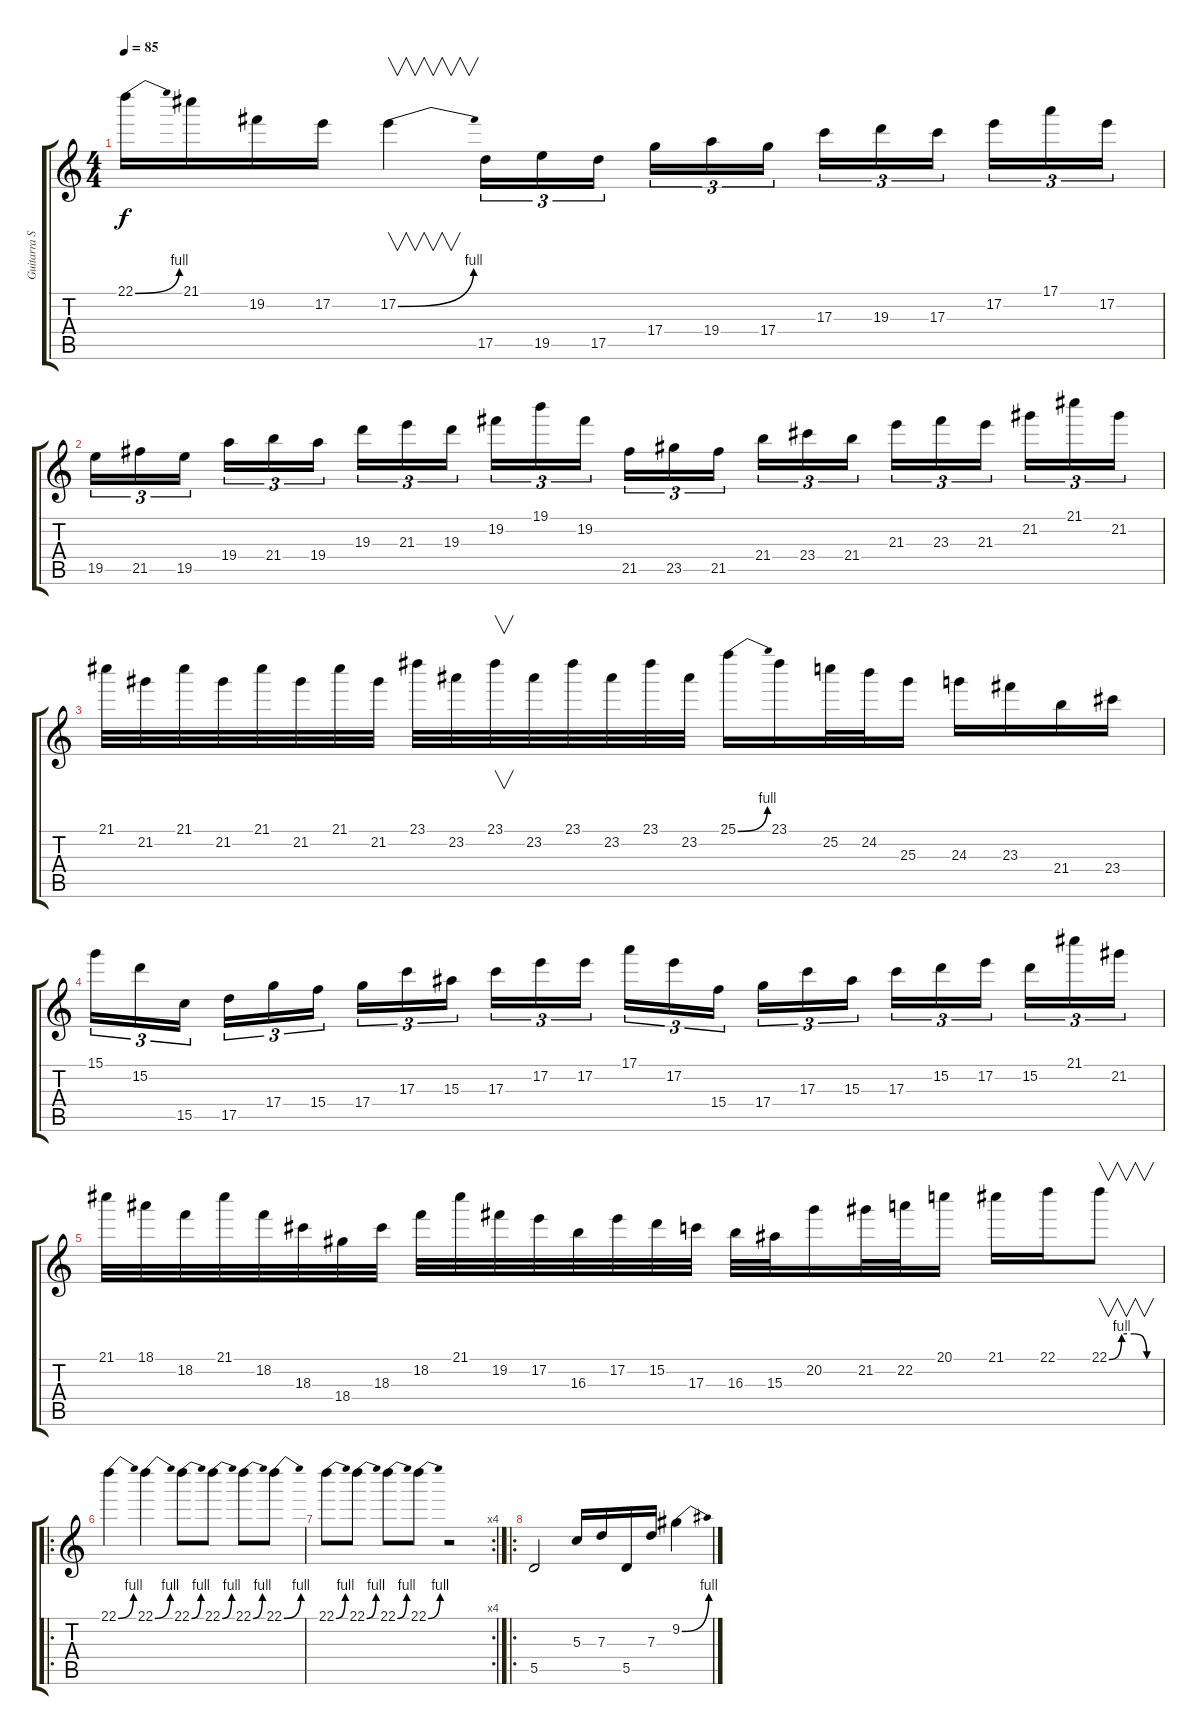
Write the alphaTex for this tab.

\track ("Guitarra Solista" "Guitarra S") {instrument distortionguitar}
\staff {score tabs}
\tuning (E4 B3 G3 D3 A2 E2) {hide}
\ts (4 4)
\tempo 85
\clef g2
\ks c
22.1{be (bend 0 0 60 4)}.16{dy f} 21.1.16 19.2.16 17.2.16 17.2{be (bend 0 0 60 4)}.4{v} 17.5.16{tu (3 2)} 19.5.16{tu (3 2)} 17.5.16{tu (3 2)} 17.4.16{tu (3 2)} 19.4.16{tu (3 2)} 17.4.16{tu (3 2)} 17.3.16{tu (3 2)} 19.3.16{tu (3 2)} 17.3.16{tu (3 2)} 17.2.16{tu (3 2)} 17.1.16{tu (3 2)} 17.2.16{tu (3 2)} |
19.5.16{tu (3 2)} 21.5.16{tu (3 2)} 19.5.16{tu (3 2)} 19.4.16{tu (3 2)} 21.4.16{tu (3 2)} 19.4.16{tu (3 2)} 19.3.16{tu (3 2)} 21.3.16{tu (3 2)} 19.3.16{tu (3 2)} 19.2.16{tu (3 2)} 19.1.16{tu (3 2)} 19.2.16{tu (3 2)} 21.5.16{tu (3 2)} 23.5.16{tu (3 2)} 21.5.16{tu (3 2)} 21.4.16{tu (3 2)} 23.4.16{tu (3 2)} 21.4.16{tu (3 2)} 21.3.16{tu (3 2)} 23.3.16{tu (3 2)} 21.3.16{tu (3 2)} 21.2.16{tu (3 2)} 21.1.16{tu (3 2)} 21.2.16{tu (3 2)} |
21.1.32 21.2.32 21.1.32 21.2.32 21.1.32 21.2.32 21.1.32 21.2.32 23.1.32 23.2.32 23.1.32{v} 23.2.32 23.1.32 23.2.32 23.1.32 23.2.32 25.1{be (bend 0 0 60 4)}.16 23.1.16 25.2.32 24.2.32 25.3.16 24.3.16 23.3.16 21.4.16 23.4.16 |
15.1.16{tu (3 2)} 15.2.16{tu (3 2)} 15.5.16{tu (3 2)} 17.5.16{tu (3 2)} 17.4.16{tu (3 2)} 15.4.16{tu (3 2)} 17.4.16{tu (3 2)} 17.3.16{tu (3 2)} 15.3.16{tu (3 2)} 17.3.16{tu (3 2)} 17.2.16{tu (3 2)} 17.2.16{tu (3 2)} 17.1.16{tu (3 2)} 17.2.16{tu (3 2)} 15.4.16{tu (3 2)} 17.4.16{tu (3 2)} 17.3.16{tu (3 2)} 15.3.16{tu (3 2)} 17.3.16{tu (3 2)} 15.2.16{tu (3 2)} 17.2.16{tu (3 2)} 15.2.16{tu (3 2)} 21.1.16{tu (3 2)} 21.2.16{tu (3 2)} |
21.1.32 18.1.32 18.2.32 21.1.32 18.2.32 18.3.32 18.4.32 18.3.32 18.2.32 21.1.32 19.2.32 17.2.32 16.3.32 17.2.32 15.2.32 17.3.32 16.3.32 15.3.32 20.2.16 21.2.32 22.2.32 20.1.16 21.1.16 22.1.16 22.1{be (custom 0 0 15 4 30 4 45 0 60 0)}.8{v} |
\ro
22.1{be (bend 0 0 60 4)}.4{volume 0} 22.1{be (bend 0 0 60 4)}.4 22.1{be (bend 0 0 60 4)}.8 22.1{be (bend 0 0 60 4)}.8 22.1{be (bend 0 0 60 4)}.8 22.1{be (bend 0 0 60 4)}.8 |
\rc 4
22.1{be (bend 0 0 60 4)}.8 22.1{be (bend 0 0 60 4)}.8 22.1{be (bend 0 0 60 4)}.8 22.1{be (bend 0 0 60 4)}.8 r.2 |
\ro
5.5.2{volume 12} 5.3.16 7.3.16 5.5.16 7.3.16 9.2{be (bend 0 0 60 4)}.4
